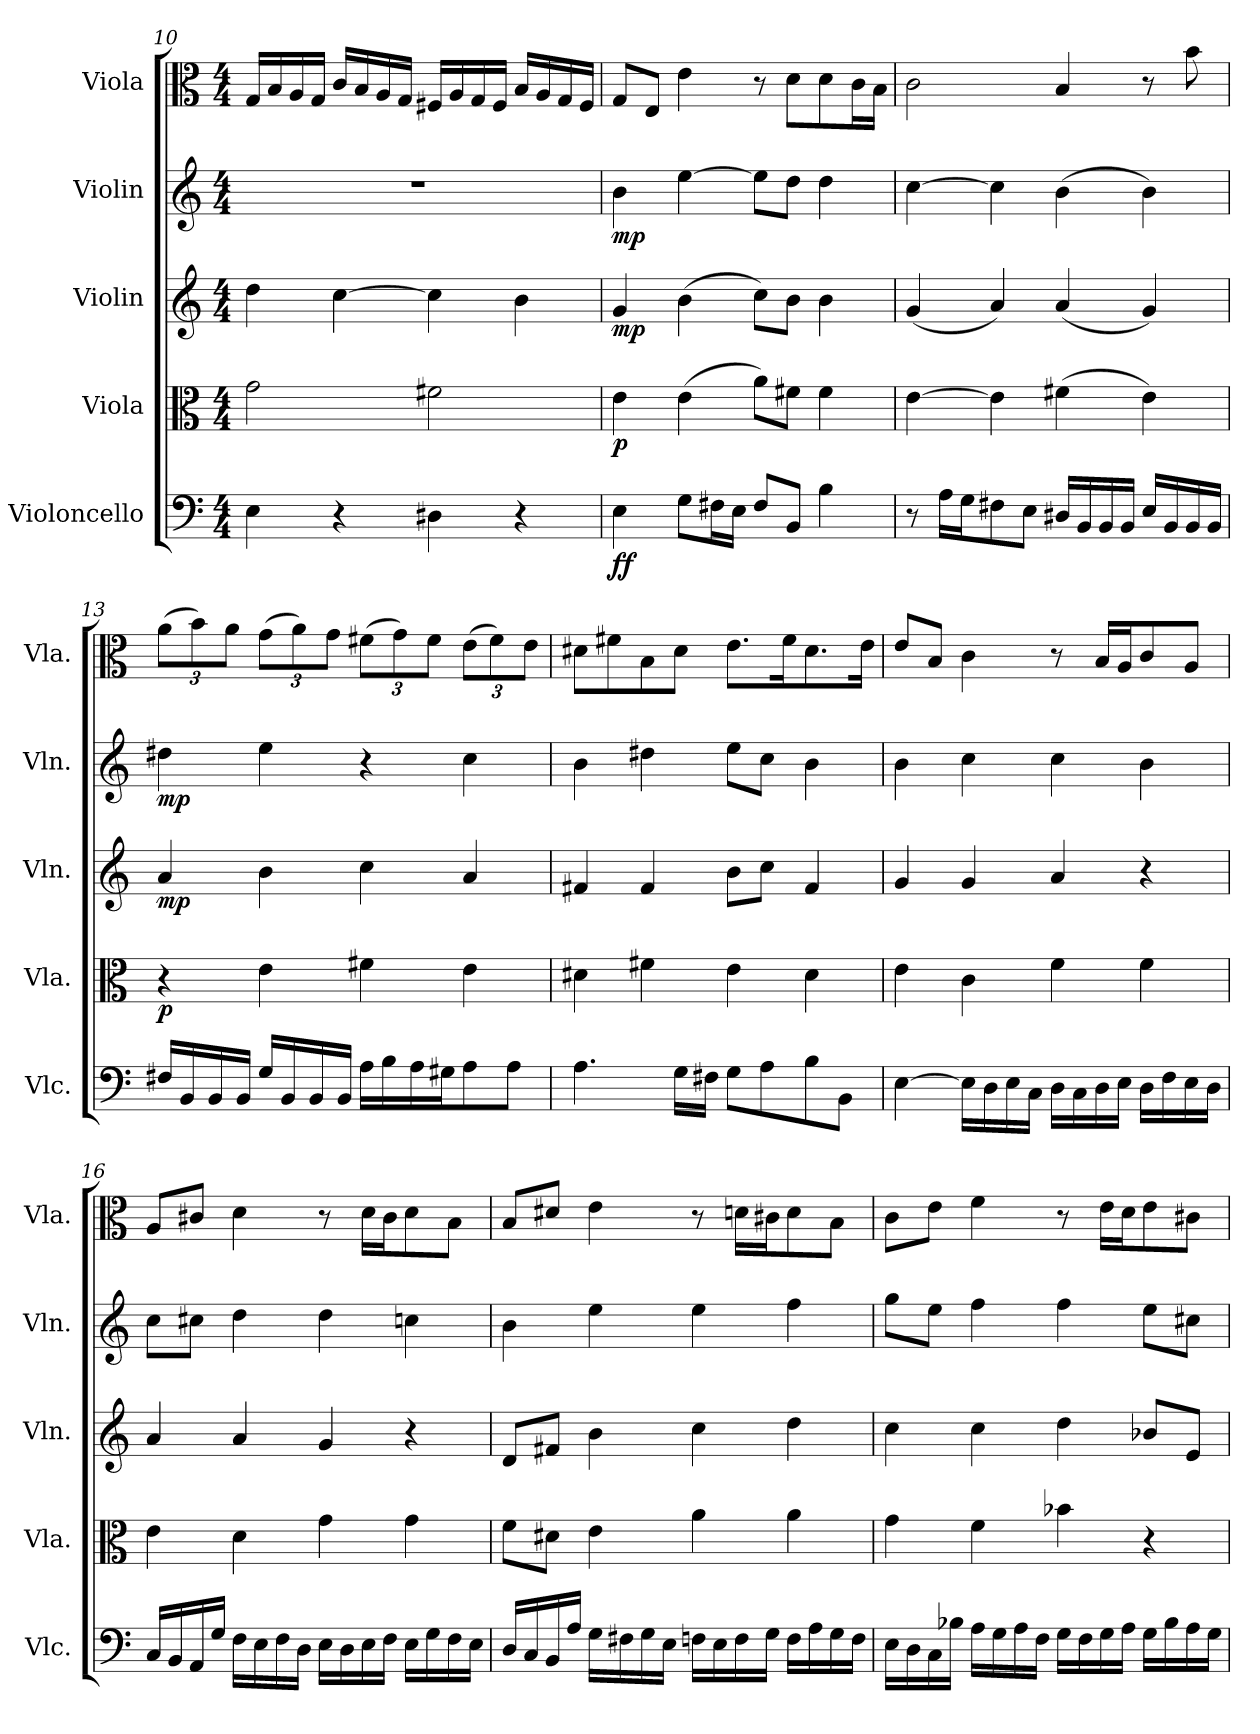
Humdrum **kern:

**kern	**dynam	**kern	**dynam	**kern	**dynam	**kern	**dynam	**kern
*part5	*part5	*part4	*part4	*part3	*part3	*part2	*part2	*part1
*staff5	*staff5	*staff4	*staff4	*staff3	*staff3	*staff2	*staff2	*staff1
*I"Violoncello	*	*I"Viola	*	*I"Violin	*	*I"Violin	*	*I"Viola
*I'Vlc.	*	*I'Vla.	*	*I'Vln.	*	*I'Vln.	*	*I'Vla.
*clefF4	*	*clefC3	*	*clefG2	*	*clefG2	*	*clefC3
*k[]	*	*k[]	*	*k[]	*	*k[]	*	*k[]
*C:	*	*C:	*	*C:	*	*C:	*	*C:
*M4/4	*	*M4/4	*	*M4/4	*	*M4/4	*	*M4/4
=10	=10	=10	=10	=10	=10	=10	=10	=10
4E\	.	2g\	.	4dd\	.	1r	.	16G/LL
.	.	.	.	.	.	.	.	16B/
.	.	.	.	.	.	.	.	16A/
.	.	.	.	.	.	.	.	16G/JJ
4r	.	.	.	[4cc\	.	.	.	16c/LL
.	.	.	.	.	.	.	.	16B/
.	.	.	.	.	.	.	.	16A/
.	.	.	.	.	.	.	.	16G/JJ
4D#X\	.	2f#X\	.	4cc\]	.	.	.	16F#X/LL
.	.	.	.	.	.	.	.	16A/
.	.	.	.	.	.	.	.	16G/
.	.	.	.	.	.	.	.	16F#/JJ
4r	.	.	.	4b\	.	.	.	16B/LL
.	.	.	.	.	.	.	.	16A/
.	.	.	.	.	.	.	.	16G/
.	.	.	.	.	.	.	.	16F#/JJ
!!LO:PB:g=z
=11	=11	=11	=11	=11	=11	=11	=11	=11
!	!LO:DY:b	!	!LO:DY:b	!	!LO:DY:b	!	!LO:DY:b	!
4E\	ff	4e\	p	4g/	mp	4b\	mp	8G/L
.	.	.	.	.	.	.	.	8E/J
8G\L	.	(4e\	.	(4b\	.	[4ee\	.	4e\
16F#X\L	.	.	.	.	.	.	.	.
16E\JJ	.	.	.	.	.	.	.	.
8F#/L	.	8a\L)	.	8cc\L)	.	8ee\L]	.	8r
8BB/J	.	8f#X\J	.	8b\J	.	8dd\J	.	8d\L
4B\	.	4f#\	.	4b\	.	4dd\	.	8d\
.	.	.	.	.	.	.	.	16c\L
.	.	.	.	.	.	.	.	16B\JJ
=12	=12	=12	=12	=12	=12	=12	=12	=12
8r	.	[4e\	.	(4g/	.	[4cc\	.	2c\
16A\LL	.	.	.	.	.	.	.	.
16G\J	.	.	.	.	.	.	.	.
8F#X\	.	4e\]	.	4a/)	.	4cc\]	.	.
8E\J	.	.	.	.	.	.	.	.
16D#X/LL	.	(4f#X\	.	(4a/	.	(4b\	.	4B/
16BB/	.	.	.	.	.	.	.	.
16BB/	.	.	.	.	.	.	.	.
16BB/JJ	.	.	.	.	.	.	.	.
16E/LL	.	4e\)	.	4g/)	.	4b\)	.	8r
16BB/	.	.	.	.	.	.	.	.
16BB/	.	.	.	.	.	.	.	8b\
16BB/JJ	.	.	.	.	.	.	.	.
=13	=13	=13	=13	=13	=13	=13	=13	=13
*	*	*	*	*	*	*	*	*Xbrackettup
!	!	!	!LO:DY:b	!	!LO:DY:b	!	!LO:DY:b	!
16F#X/LL	.	4r	p	4a/	mp	4dd#X\	mp	(12a\L
16BB/	.	.	.	.	.	.	.	.
.	.	.	.	.	.	.	.	12b\)
16BB/	.	.	.	.	.	.	.	.
.	.	.	.	.	.	.	.	12a\J
16BB/JJ	.	.	.	.	.	.	.	.
16G/LL	.	4e\	.	4b\	.	4ee\	.	(12g\L
16BB/	.	.	.	.	.	.	.	.
.	.	.	.	.	.	.	.	12a\)
16BB/	.	.	.	.	.	.	.	.
.	.	.	.	.	.	.	.	12g\J
16BB/JJ	.	.	.	.	.	.	.	.
16A\LL	.	4f#X\	.	4cc\	.	4r	.	(12f#X\L
16B\	.	.	.	.	.	.	.	.
.	.	.	.	.	.	.	.	12g\)
16A\	.	.	.	.	.	.	.	.
.	.	.	.	.	.	.	.	12f#\J
16G#X\J	.	.	.	.	.	.	.	.
8A\	.	4e\	.	4a/	.	4cc\	.	(12e\L
.	.	.	.	.	.	.	.	12f#\)
8A\J	.	.	.	.	.	.	.	.
.	.	.	.	.	.	.	.	12e\J
!!LO:LB:g=z
=14	=14	=14	=14	=14	=14	=14	=14	=14
4.A\	.	4d#X\	.	4f#X/	.	4b\	.	8d#X\L
.	.	.	.	.	.	.	.	8f#X\
.	.	4f#X\	.	4f#/	.	4dd#X\	.	8B\
16G\LL	.	.	.	.	.	.	.	8d#\J
16F#X\JJ	.	.	.	.	.	.	.	.
8G\L	.	4e\	.	8b\L	.	8ee\L	.	8.e\L
8A\	.	.	.	8cc\J	.	8cc\J	.	.
.	.	.	.	.	.	.	.	16f#\K
8B\	.	4d#\	.	4f#/	.	4b\	.	8.d#\
8BB\J	.	.	.	.	.	.	.	.
.	.	.	.	.	.	.	.	16e\Jk
=15	=15	=15	=15	=15	=15	=15	=15	=15
[4E\	.	4e\	.	4g/	.	4b\	.	8e/L
.	.	.	.	.	.	.	.	8B/J
16E\LL]	.	4c\	.	4g/	.	4cc\	.	4c\
16D\	.	.	.	.	.	.	.	.
16E\	.	.	.	.	.	.	.	.
16C\JJ	.	.	.	.	.	.	.	.
16D\LL	.	4f\	.	4a/	.	4cc\	.	8r
16C\	.	.	.	.	.	.	.	.
16D\	.	.	.	.	.	.	.	16B/LL
16E\JJ	.	.	.	.	.	.	.	16A/J
16D\LL	.	4f\	.	4r	.	4b\	.	8c/
16F\	.	.	.	.	.	.	.	.
16E\	.	.	.	.	.	.	.	8A/J
16D\JJ	.	.	.	.	.	.	.	.
=16	=16	=16	=16	=16	=16	=16	=16	=16
16C/LL	.	4e\	.	4a/	.	8cc\L	.	8A/L
16BB/	.	.	.	.	.	.	.	.
16AA/	.	.	.	.	.	8cc#X\J	.	8c#X/J
16G/JJ	.	.	.	.	.	.	.	.
16F\LL	.	4d\	.	4a/	.	4dd\	.	4d\
16E\	.	.	.	.	.	.	.	.
16F\	.	.	.	.	.	.	.	.
16D\JJ	.	.	.	.	.	.	.	.
16E\LL	.	4g\	.	4g/	.	4dd\	.	8r
16D\	.	.	.	.	.	.	.	.
16E\	.	.	.	.	.	.	.	16d\LL
16F\JJ	.	.	.	.	.	.	.	16c#\J
16E\LL	.	4g\	.	4r	.	4ccn\	.	8d\
16G\	.	.	.	.	.	.	.	.
16F\	.	.	.	.	.	.	.	8B\J
16E\JJ	.	.	.	.	.	.	.	.
!!LO:PB:g=z
=17	=17	=17	=17	=17	=17	=17	=17	=17
16D/LL	.	8f\L	.	8d/L	.	4b\	.	8B/L
16C/	.	.	.	.	.	.	.	.
16BB/	.	8d#X\J	.	8f#X/J	.	.	.	8d#X/J
16A/JJ	.	.	.	.	.	.	.	.
16G\LL	.	4e\	.	4b\	.	4ee\	.	4e\
16F#X\	.	.	.	.	.	.	.	.
16G\	.	.	.	.	.	.	.	.
16E\JJ	.	.	.	.	.	.	.	.
16Fn\LL	.	4a\	.	4cc\	.	4ee\	.	8r
16E\	.	.	.	.	.	.	.	.
16F\	.	.	.	.	.	.	.	16dn\LL
16G\JJ	.	.	.	.	.	.	.	16c#X\J
16F\LL	.	4a\	.	4dd\	.	4ff\	.	8d\
16A\	.	.	.	.	.	.	.	.
16G\	.	.	.	.	.	.	.	8B\J
16F\JJ	.	.	.	.	.	.	.	.
=18	=18	=18	=18	=18	=18	=18	=18	=18
16E\LL	.	4g\	.	4cc\	.	8gg\L	.	8c\L
16D\	.	.	.	.	.	.	.	.
16C\	.	.	.	.	.	8ee\J	.	8e\J
16B-X\JJ	.	.	.	.	.	.	.	.
16A\LL	.	4f\	.	4cc\	.	4ff\	.	4f\
16G\	.	.	.	.	.	.	.	.
16A\	.	.	.	.	.	.	.	.
16F\JJ	.	.	.	.	.	.	.	.
16G\LL	.	4b-X\	.	4dd\	.	4ff\	.	8r
16F\	.	.	.	.	.	.	.	.
16G\	.	.	.	.	.	.	.	16e\LL
16A\JJ	.	.	.	.	.	.	.	16d\J
16G\LL	.	4r	.	8b-X/L	.	8ee\L	.	8e\
16B-\	.	.	.	.	.	.	.	.
16A\	.	.	.	8e/J	.	8cc#X\J	.	8c#X\J
16G\JJ	.	.	.	.	.	.	.	.
=	=	=	=	=	=	=	=	=
*-	*-	*-	*-	*-	*-	*-	*-	*-
